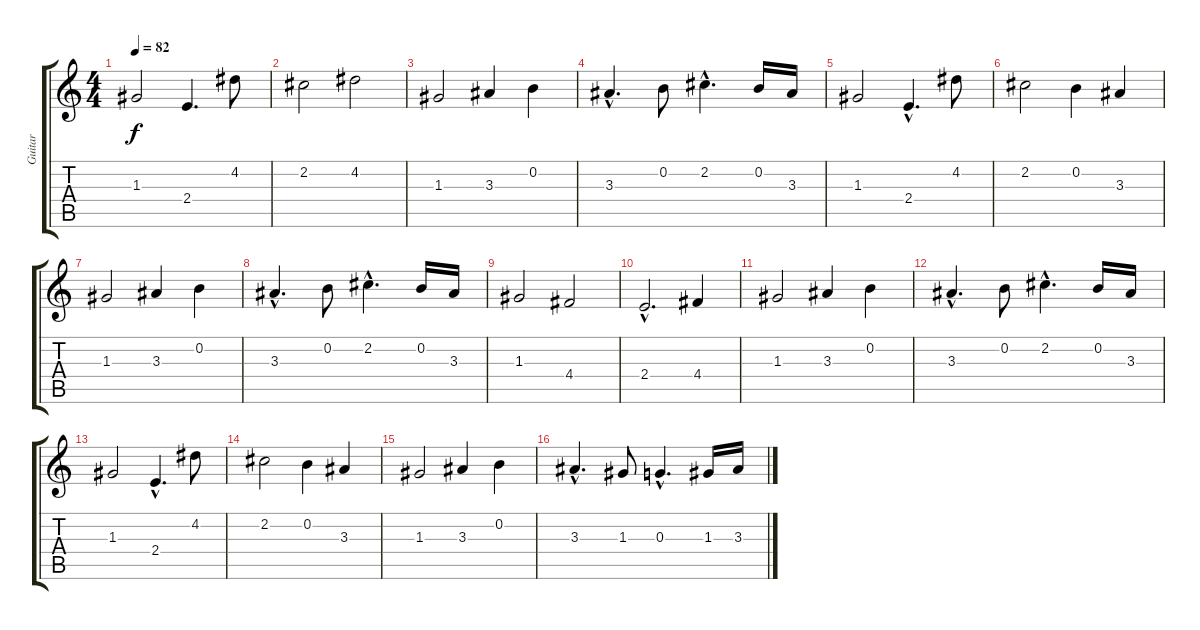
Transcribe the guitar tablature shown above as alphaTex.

\track ("Guitar" "Guitar") {instrument distortionguitar}
\staff {score tabs}
\tuning (E4 B3 G3 D3 A2 E2) {hide}
\ts (4 4)
\tempo 82
\clef g2
\ks c
1.3.2{dy f} 2.4.4{d} 4.2.8 |
2.2.2 4.2.2 |
1.3.2 3.3.4 0.2.4 |
3.3{hac}.4{d} 0.2.8 2.2{hac}.4{d} 0.2.16 3.3.16 |
1.3.2 2.4{hac}.4{d} 4.2.8 |
2.2.2 0.2.4 3.3.4 |
1.3.2 3.3.4 0.2.4 |
3.3{hac}.4{d} 0.2.8 2.2{hac}.4{d} 0.2.16 3.3.16 |
1.3.2 4.4.2 |
2.4{hac}.2{d} 4.4.4 |
1.3.2{volume 5} 3.3.4{volume 5} 0.2.4{volume 4} |
3.3{hac}.4{d volume 4} 0.2.8{volume 4} 2.2{hac}.4{d volume 4} 0.2.16{volume 4} 3.3.16{volume 4} |
1.3.2 2.4{hac}.4{d volume 3} 4.2.8{volume 3} |
2.2.2{volume 3} 0.2.4{volume 2} 3.3.4{volume 2} |
1.3.2{volume 2} 3.3.4{volume 2} 0.2.4{volume 2} |
3.3{hac}.4{d volume 2} 1.3.8{volume 1} 0.3{hac}.4{d volume 1} 1.3.16{volume 1} 3.3.16
